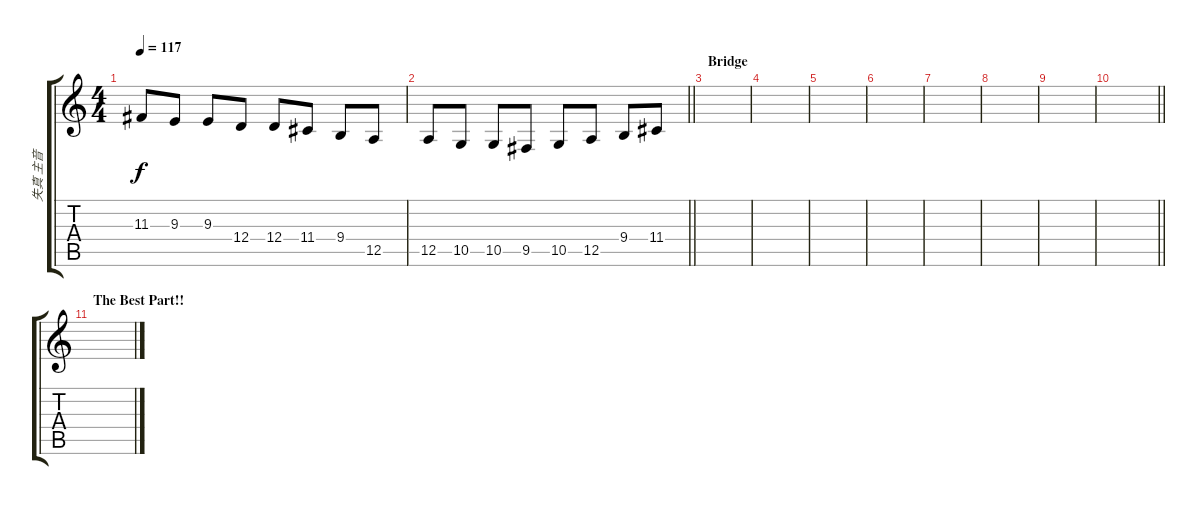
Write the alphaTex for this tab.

\track ("失真 主音" "失真 主音") {instrument violin}
\staff {score tabs}
\tuning (E4 B3 G3 D3 A2 E2) {hide}
\ts (4 4)
\tempo 117
\clef g2
\ks c
11.3.8{dy f} 9.3.8 9.3.8 12.4.8 12.4.8 11.4.8 9.4.8 12.5.8 |
\barLineRight lightlight
12.5.8 10.5.8 10.5.8 9.5.8 10.5.8 12.5.8 9.4.8 11.4.8 |
\section ("" "Bridge")
|
|
|
|
|
|
|
\barLineRight lightlight
|
\section ("" "The Best Part!!")
